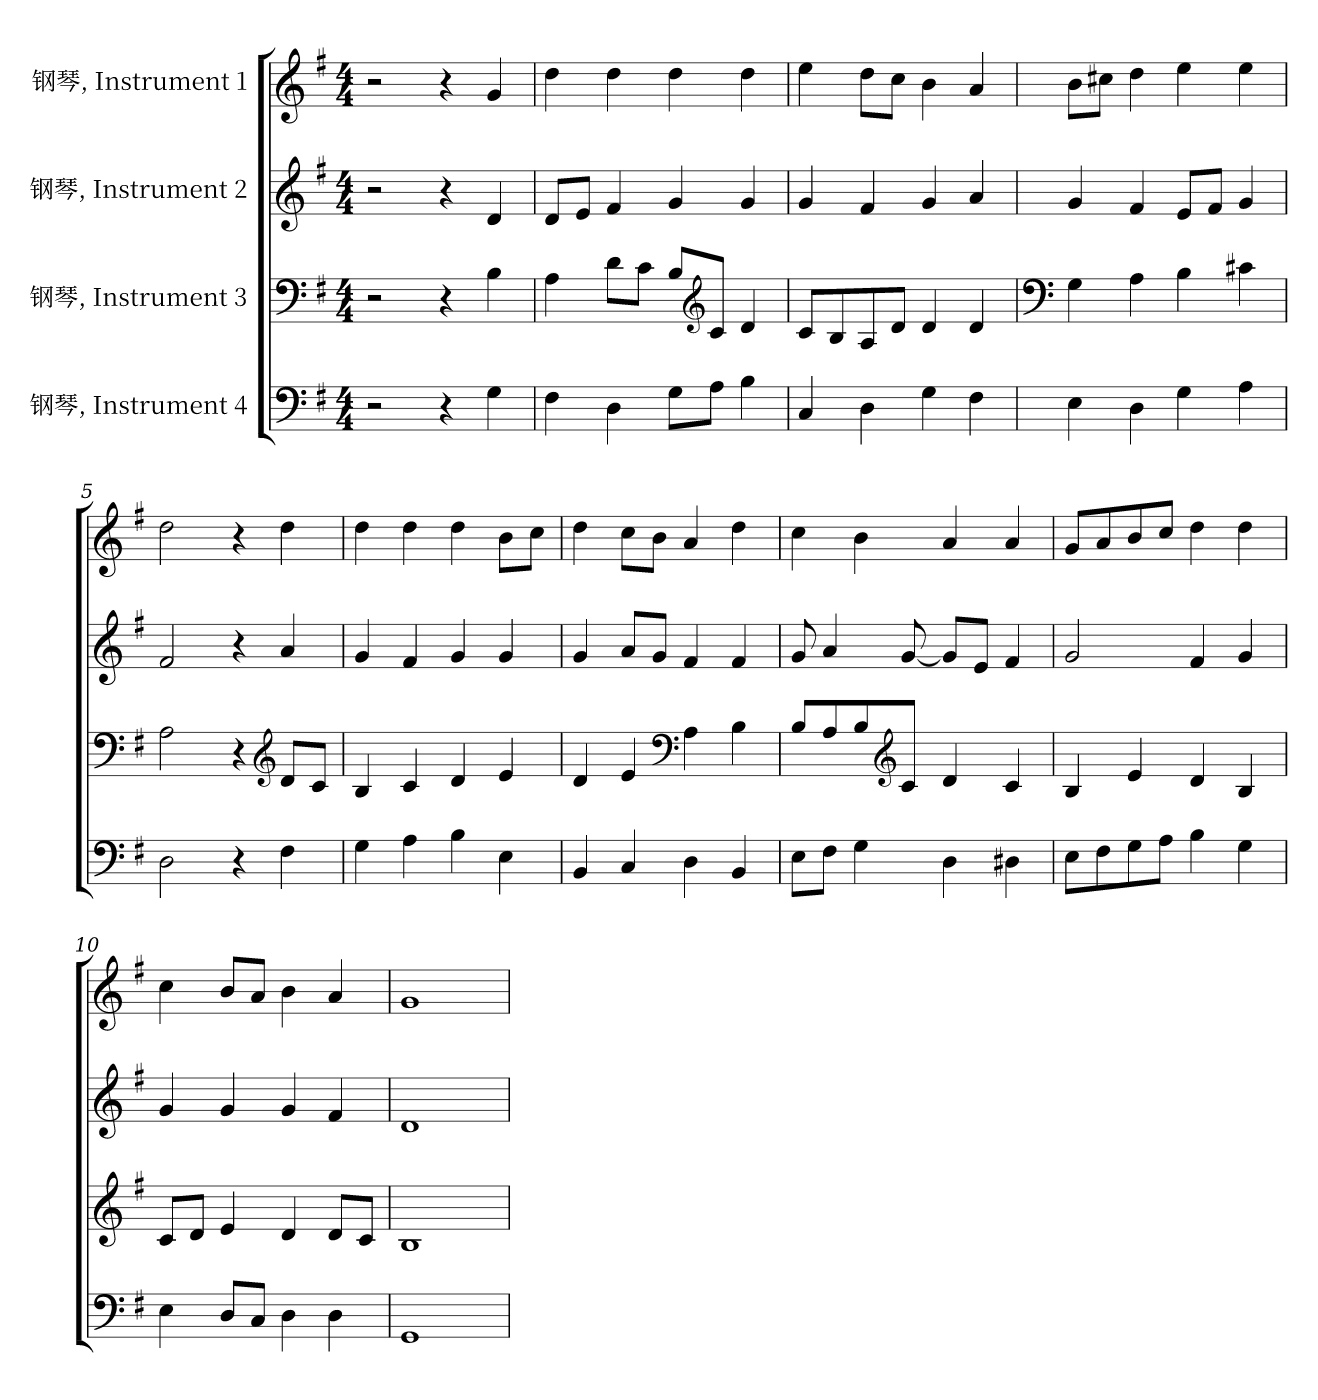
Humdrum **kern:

**kern	**kern	**kern	**kern
*part4	*part3	*part2	*part1
*staff4	*staff3	*staff2	*staff1
*I"钢琴, Instrument 4	*I"钢琴, Instrument 3	*I"钢琴, Instrument 2	*I"钢琴, Instrument 1
*clefF4	*clefF4	*clefG2	*clefG2
*k[f#]	*k[f#]	*k[f#]	*k[f#]
*M4/4	*M4/4	*M4/4	*M4/4
*MM96	*MM96	*MM96	*MM96
=1	=1	=1	=1
2r	2r	2r	2r
4r	4r	4r	4r
4G\	4B\	4d/	4g/
=2	=2	=2	=2
4F#\	4A\	8d/L	4dd\
.	.	8e/J	.
4D\	8d\L	4f#/	4dd\
.	8c\J	.	.
8G\L	8B/L	4g/	4dd\
*	*clefG2	*	*
8A\J	8c/J	.	.
4B\	4d/	4g/	4dd\
=3	=3	=3	=3
4C/	8c/L	4g/	4ee\
.	8B/	.	.
4D\	8A/	4f#/	8dd\L
.	8d/J	.	8cc\J
4G\	4d/	4g/	4b\
4F#\	4d/	4a/	4a/
=4	=4	=4	=4
*	*clefF4	*	*
4E\	4G\	4g/	8b\L
.	.	.	8cc#X\J
4D\	4A\	4f#/	4dd\
4G\	4B\	8e/L	4ee\
.	.	8f#/J	.
4A\	4c#X\	4g/	4ee\
!!LO:LB:g=z
=5	=5	=5	=5
2D\	2A\	2f#/	2dd\
4r	4r	4r	4r
*	*clefG2	*	*
4F#\	8d/L	4a/	4dd\
.	8c/J	.	.
=6	=6	=6	=6
4G\	4B/	4g/	4dd\
4A\	4c/	4f#/	4dd\
4B\	4d/	4g/	4dd\
4E\	4e/	4g/	8b\L
.	.	.	8cc\J
=7	=7	=7	=7
4BB/	4d/	4g/	4dd\
4C/	4e/	8a/L	8cc\L
.	.	8g/J	8b\J
*	*clefF4	*	*
4D\	4A\	4f#/	4a/
4BB/	4B\	4f#/	4dd\
=8	=8	=8	=8
8E\L	8B/L	8g/	4cc\
8F#\J	8A/	4a/	.
4G\	8B/	.	4b\
*	*clefG2	*	*
.	8c/J	[8g/	.
4D\	4d/	8g/L]	4a/
.	.	8e/J	.
4D#X\	4c/	4f#/	4a/
=9	=9	=9	=9
8E\L	4B/	2g/	8g/L
8F#\	.	.	8a/
8G\	4e/	.	8b/
8A\J	.	.	8cc/J
4B\	4d/	4f#/	4dd\
4G\	4B/	4g/	4dd\
!!LO:LB:g=z
=10	=10	=10	=10
4E\	8c/L	4g/	4cc\
.	8d/J	.	.
8D/L	4e/	4g/	8b/L
8C/J	.	.	8a/J
4D\	4d/	4g/	4b\
4D\	8d/L	4f#/	4a/
.	8c/J	.	.
=11	=11	=11	=11
1GG	1B	1d	1g
=	=	=	=
*-	*-	*-	*-
